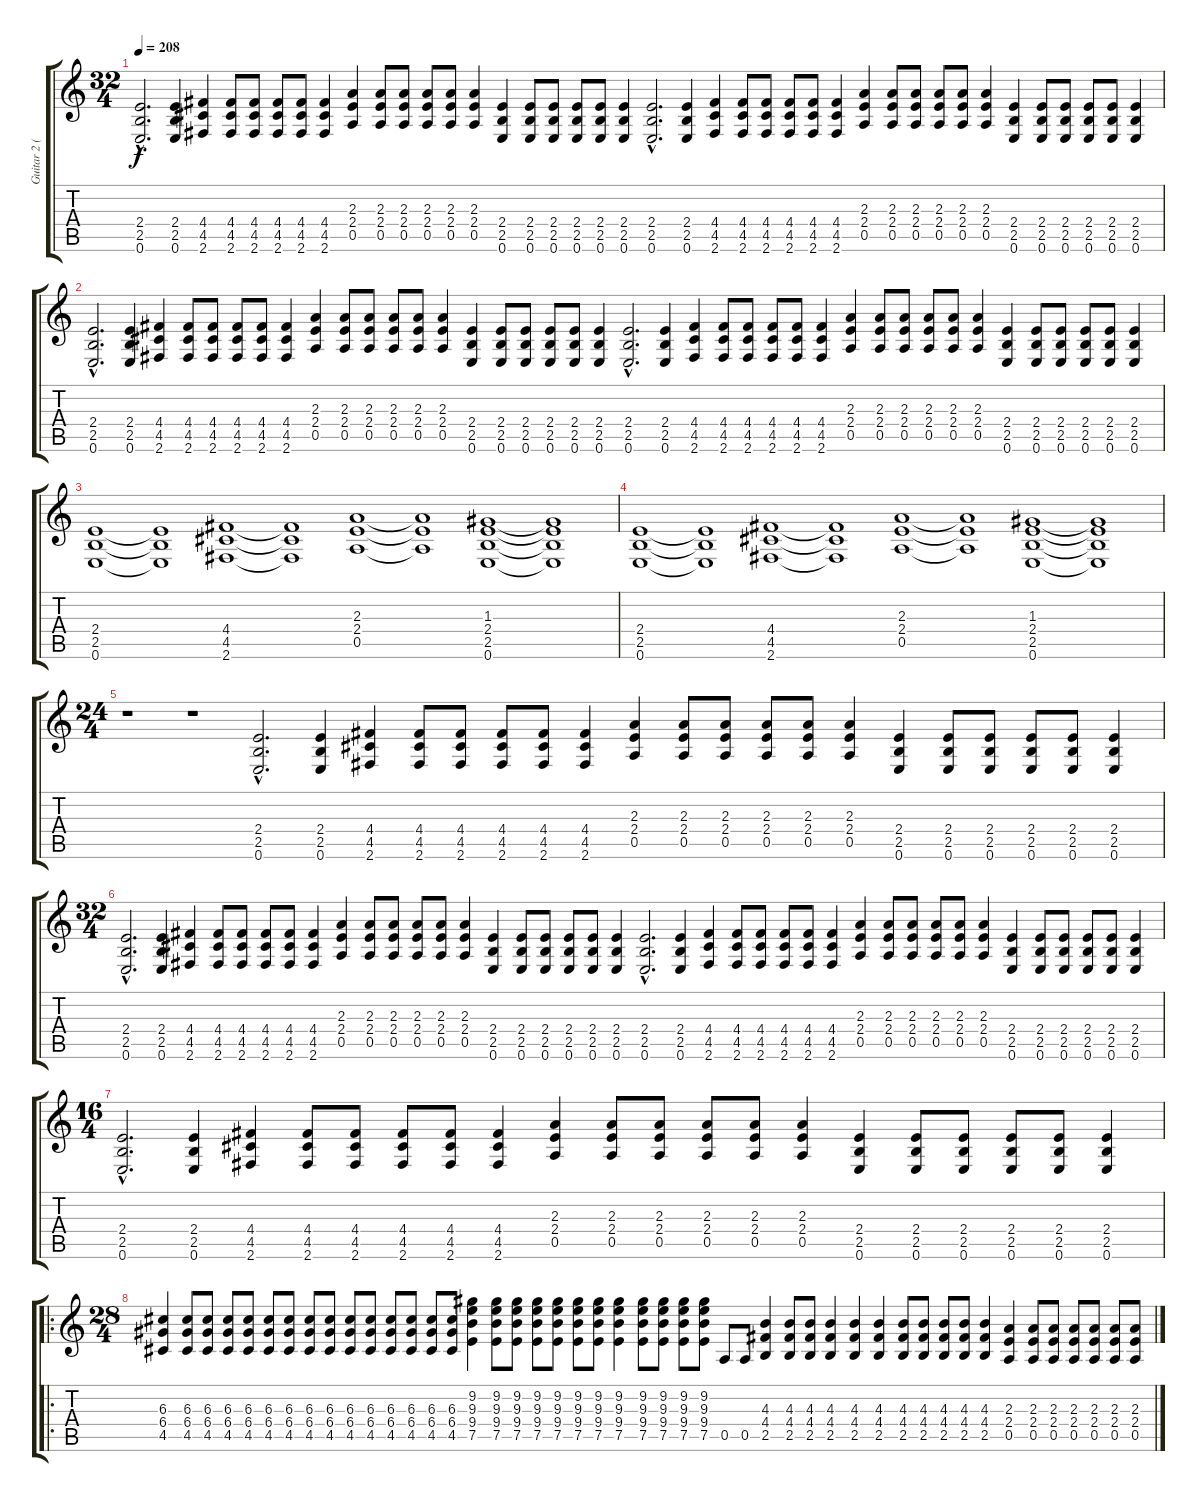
\track ("Guitar 2 (No Capo)" "Guitar 2 (") {instrument distortionguitar}
\staff {score tabs}
\tuning (E4 B3 G3 D3 A2 E2) {hide}
\ts (32 4)
\tempo 208
\clef g2
\ks c
(2.4{hac} 2.5{hac} 0.6{hac}).2{d dy f} (2.4 2.5 0.6).4 (4.4 4.5 2.6).4 (4.4 4.5 2.6).8 (4.4 4.5 2.6).8 (4.4 4.5 2.6).8 (4.4 4.5 2.6).8 (4.4 4.5 2.6).4 (2.3 2.4 0.5).4 (2.3 2.4 0.5).8 (2.3 2.4 0.5).8 (2.3 2.4 0.5).8 (2.3 2.4 0.5).8 (2.3 2.4 0.5).4 (2.4 2.5 0.6).4 (2.4 2.5 0.6).8 (2.4 2.5 0.6).8 (2.4 2.5 0.6).8 (2.4 2.5 0.6).8 (2.4 2.5 0.6).4 (2.4{hac} 2.5{hac} 0.6{hac}).2{d} (2.4 2.5 0.6).4 (4.4 4.5 2.6).4 (4.4 4.5 2.6).8 (4.4 4.5 2.6).8 (4.4 4.5 2.6).8 (4.4 4.5 2.6).8 (4.4 4.5 2.6).4 (2.3 2.4 0.5).4 (2.3 2.4 0.5).8 (2.3 2.4 0.5).8 (2.3 2.4 0.5).8 (2.3 2.4 0.5).8 (2.3 2.4 0.5).4 (2.4 2.5 0.6).4 (2.4 2.5 0.6).8 (2.4 2.5 0.6).8 (2.4 2.5 0.6).8 (2.4 2.5 0.6).8 (2.4 2.5 0.6).4 |
(2.4{hac} 2.5{hac} 0.6{hac}).2{d} (2.4 2.5 0.6).4 (4.4 4.5 2.6).4 (4.4 4.5 2.6).8 (4.4 4.5 2.6).8 (4.4 4.5 2.6).8 (4.4 4.5 2.6).8 (4.4 4.5 2.6).4 (2.3 2.4 0.5).4 (2.3 2.4 0.5).8 (2.3 2.4 0.5).8 (2.3 2.4 0.5).8 (2.3 2.4 0.5).8 (2.3 2.4 0.5).4 (2.4 2.5 0.6).4 (2.4 2.5 0.6).8 (2.4 2.5 0.6).8 (2.4 2.5 0.6).8 (2.4 2.5 0.6).8 (2.4 2.5 0.6).4 (2.4{hac} 2.5{hac} 0.6{hac}).2{d} (2.4 2.5 0.6).4 (4.4 4.5 2.6).4 (4.4 4.5 2.6).8 (4.4 4.5 2.6).8 (4.4 4.5 2.6).8 (4.4 4.5 2.6).8 (4.4 4.5 2.6).4 (2.3 2.4 0.5).4 (2.3 2.4 0.5).8 (2.3 2.4 0.5).8 (2.3 2.4 0.5).8 (2.3 2.4 0.5).8 (2.3 2.4 0.5).4 (2.4 2.5 0.6).4 (2.4 2.5 0.6).8 (2.4 2.5 0.6).8 (2.4 2.5 0.6).8 (2.4 2.5 0.6).8 (2.4 2.5 0.6).4 |
(2.4 2.5 0.6).1 (2.4{t} 2.5{t} 0.6{t}).1 (4.4 4.5 2.6).1 (4.4{t} 4.5{t} 2.6{t}).1 (2.3 2.4 0.5).1 (2.3{t} 2.4{t} 0.5{t}).1 (1.3 2.4 2.5 0.6).1 (1.3{t} 2.4{t} 2.5{t} 0.6{t}).1 |
(2.4 2.5 0.6).1 (2.4{t} 2.5{t} 0.6{t}).1 (4.4 4.5 2.6).1 (4.4{t} 4.5{t} 2.6{t}).1 (2.3 2.4 0.5).1 (2.3{t} 2.4{t} 0.5{t}).1 (1.3 2.4 2.5 0.6).1 (1.3{t} 2.4{t} 2.5{t} 0.6{t}).1 |
\ts (24 4)
r.1 r.1 (2.4{hac} 2.5{hac} 0.6{hac}).2{d} (2.4 2.5 0.6).4 (4.4 4.5 2.6).4 (4.4 4.5 2.6).8 (4.4 4.5 2.6).8 (4.4 4.5 2.6).8 (4.4 4.5 2.6).8 (4.4 4.5 2.6).4 (2.3 2.4 0.5).4 (2.3 2.4 0.5).8 (2.3 2.4 0.5).8 (2.3 2.4 0.5).8 (2.3 2.4 0.5).8 (2.3 2.4 0.5).4 (2.4 2.5 0.6).4 (2.4 2.5 0.6).8 (2.4 2.5 0.6).8 (2.4 2.5 0.6).8 (2.4 2.5 0.6).8 (2.4 2.5 0.6).4 |
\ts (32 4)
(2.4{hac} 2.5{hac} 0.6{hac}).2{d} (2.4 2.5 0.6).4 (4.4 4.5 2.6).4 (4.4 4.5 2.6).8 (4.4 4.5 2.6).8 (4.4 4.5 2.6).8 (4.4 4.5 2.6).8 (4.4 4.5 2.6).4 (2.3 2.4 0.5).4 (2.3 2.4 0.5).8 (2.3 2.4 0.5).8 (2.3 2.4 0.5).8 (2.3 2.4 0.5).8 (2.3 2.4 0.5).4 (2.4 2.5 0.6).4 (2.4 2.5 0.6).8 (2.4 2.5 0.6).8 (2.4 2.5 0.6).8 (2.4 2.5 0.6).8 (2.4 2.5 0.6).4 (2.4{hac} 2.5{hac} 0.6{hac}).2{d} (2.4 2.5 0.6).4 (4.4 4.5 2.6).4 (4.4 4.5 2.6).8 (4.4 4.5 2.6).8 (4.4 4.5 2.6).8 (4.4 4.5 2.6).8 (4.4 4.5 2.6).4 (2.3 2.4 0.5).4 (2.3 2.4 0.5).8 (2.3 2.4 0.5).8 (2.3 2.4 0.5).8 (2.3 2.4 0.5).8 (2.3 2.4 0.5).4 (2.4 2.5 0.6).4 (2.4 2.5 0.6).8 (2.4 2.5 0.6).8 (2.4 2.5 0.6).8 (2.4 2.5 0.6).8 (2.4 2.5 0.6).4 |
\ts (16 4)
(2.4{hac} 2.5{hac} 0.6{hac}).2{d instrument distortionguitar} (2.4 2.5 0.6).4 (4.4 4.5 2.6).4 (4.4 4.5 2.6).8 (4.4 4.5 2.6).8 (4.4 4.5 2.6).8 (4.4 4.5 2.6).8 (4.4 4.5 2.6).4 (2.3 2.4 0.5).4 (2.3 2.4 0.5).8 (2.3 2.4 0.5).8 (2.3 2.4 0.5).8 (2.3 2.4 0.5).8 (2.3 2.4 0.5).4 (2.4 2.5 0.6).4 (2.4 2.5 0.6).8 (2.4 2.5 0.6).8 (2.4 2.5 0.6).8{volume 8} (2.4 2.5 0.6).8 (2.4 2.5 0.6).4 |
\ro
\ts (28 4)
(6.3 6.4 4.5).4 (6.3 6.4 4.5).8 (6.3 6.4 4.5).8 (6.3 6.4 4.5).8 (6.3 6.4 4.5).8 (6.3 6.4 4.5).8 (6.3 6.4 4.5).8 (6.3 6.4 4.5).8 (6.3 6.4 4.5).8 (6.3 6.4 4.5).8 (6.3 6.4 4.5).8 (6.3 6.4 4.5).8 (6.3 6.4 4.5).8 (6.3 6.4 4.5).8 (6.3 6.4 4.5).8 (9.2 9.3 9.4 7.5).4 (9.2 9.3 9.4 7.5).8 (9.2 9.3 9.4 7.5).8 (9.2 9.3 9.4 7.5).8 (9.2 9.3 9.4 7.5).8 (9.2 9.3 9.4 7.5).8 (9.2 9.3 9.4 7.5).8 (9.2 9.3 9.4 7.5).4 (9.2 9.3 9.4 7.5).8 (9.2 9.3 9.4 7.5).8 (9.2 9.3 9.4 7.5).8 (9.2 9.3 9.4 7.5).8 0.5.8 0.5.8 (4.3 4.4 2.5).4 (4.3 4.4 2.5).8 (4.3 4.4 2.5).8 (4.3 4.4 2.5).4 (4.3 4.4 2.5).4 (4.3 4.4 2.5).4 (4.3 4.4 2.5).8 (4.3 4.4 2.5).8 (4.3 4.4 2.5).8 (4.3 4.4 2.5).8 (4.3 4.4 2.5).4 (2.3 2.4 0.5).4 (2.3 2.4 0.5).8 (2.3 2.4 0.5).8 (2.3 2.4 0.5).8 (2.3 2.4 0.5).8 (2.3 2.4 0.5).8 (2.3 2.4 0.5).8
